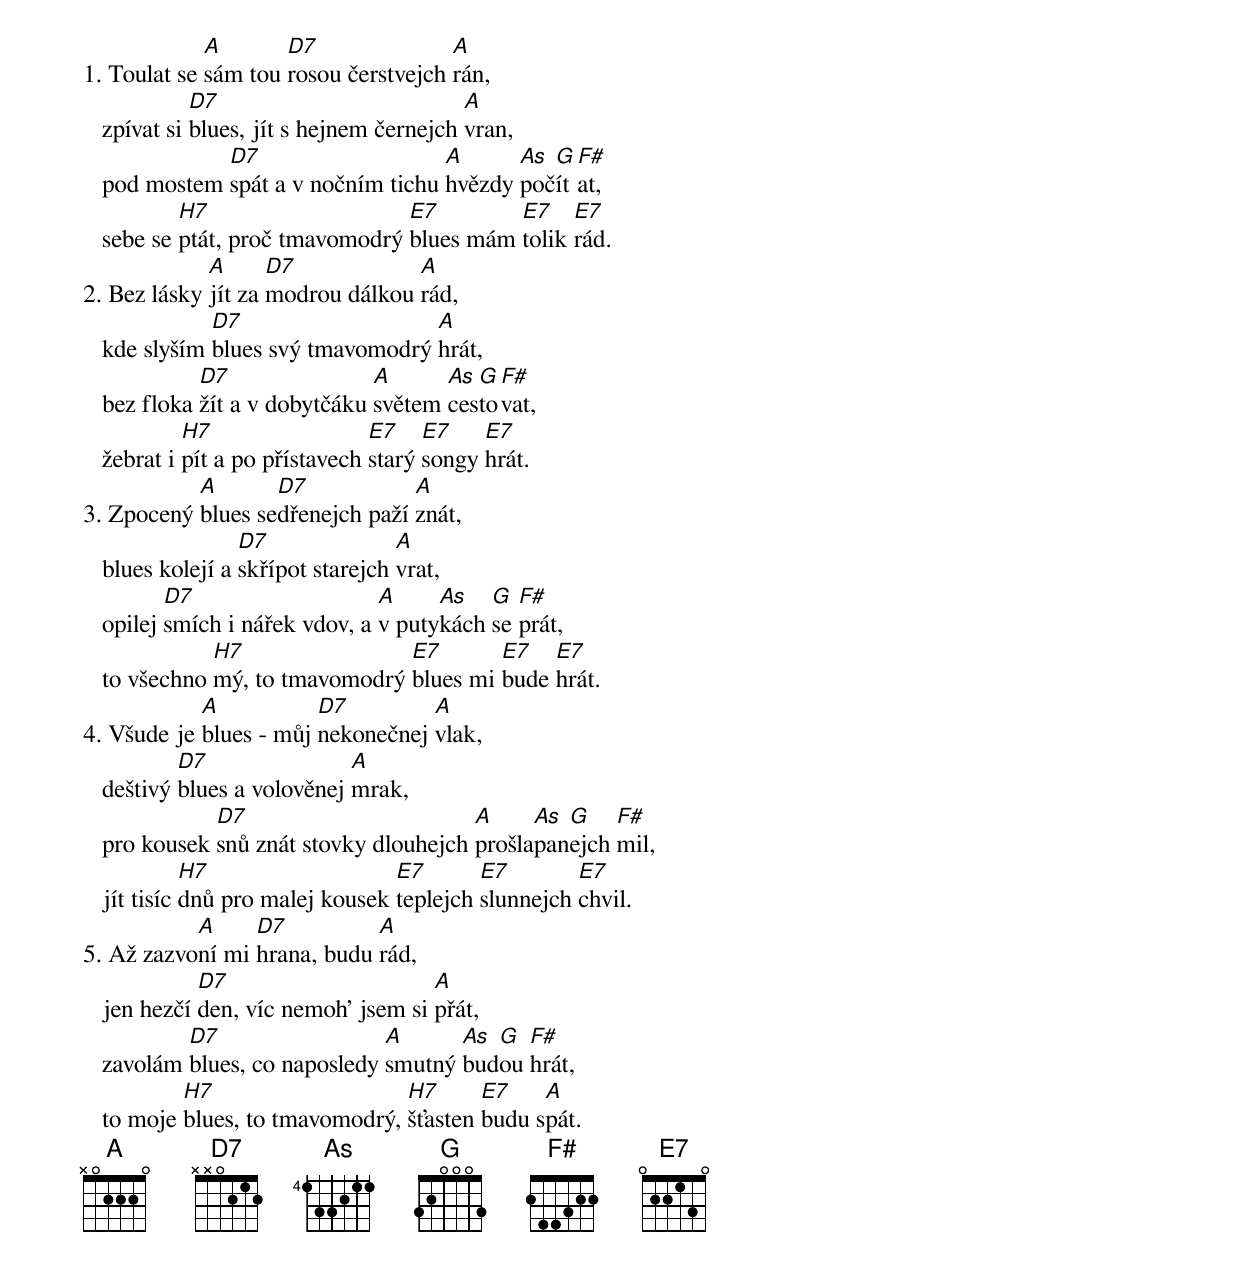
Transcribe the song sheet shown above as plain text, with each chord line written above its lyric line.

             A       D7               A
1. Toulat se sám tou rosou čerstvejch rán,
             D7                           A
   zpívat si blues, jít s hejnem černejch vran,
              D7                    A      As G F#
   pod mostem spát a v nočním tichu hvězdy počítat,
           H7                    E7        E7    E7
   sebe se ptát, proč tmavomodrý blues mám tolik rád.
             A      D7            A
2. Bez lásky jít za modrou dálkou rád,
              D7                   A
   kde slyším blues svý tmavomodrý hrát,
             D7                A      As G F#
   bez floka žít a v dobytčáku světem cestovat,
            H7                  E7    E7    E7
   žebrat i pít a po přístavech starý songy hrát.
           A       D7            A
3. Zpocený blues sedřenejch paží znát,
                  D7               A
   blues kolejí a skřípot starejch vrat,
          D7                    A     As   G  F#
   opilej smích i nářek vdov, a v putykách se prát,
              H7                E7       E7   E7
   to všechno mý, to tmavomodrý blues mi bude hrát.
            A           D7         A
4. Všude je blues - můj nekonečnej vlak,
           D7                A
   deštivý blues a volověnej mrak,
              D7                        A     As G    F#
   pro kousek snů znát stovky dlouhejch prošlapanejch mil,
             H7                   E7       E7        E7
   jít tisíc dnů pro malej kousek teplejch slunnejch chvil.
           A     D7          A
5. Až zazvoní mi hrana, budu rád,
             D7                      A
   jen hezčí den, víc nemoh' jsem si přát,
           D7                  A      As G  F#
   zavolám blues, co naposledy smutný budou hrát,
           H7                    H7      E7    A
   to moje blues, to tmavomodrý, šťasten budu spát.
